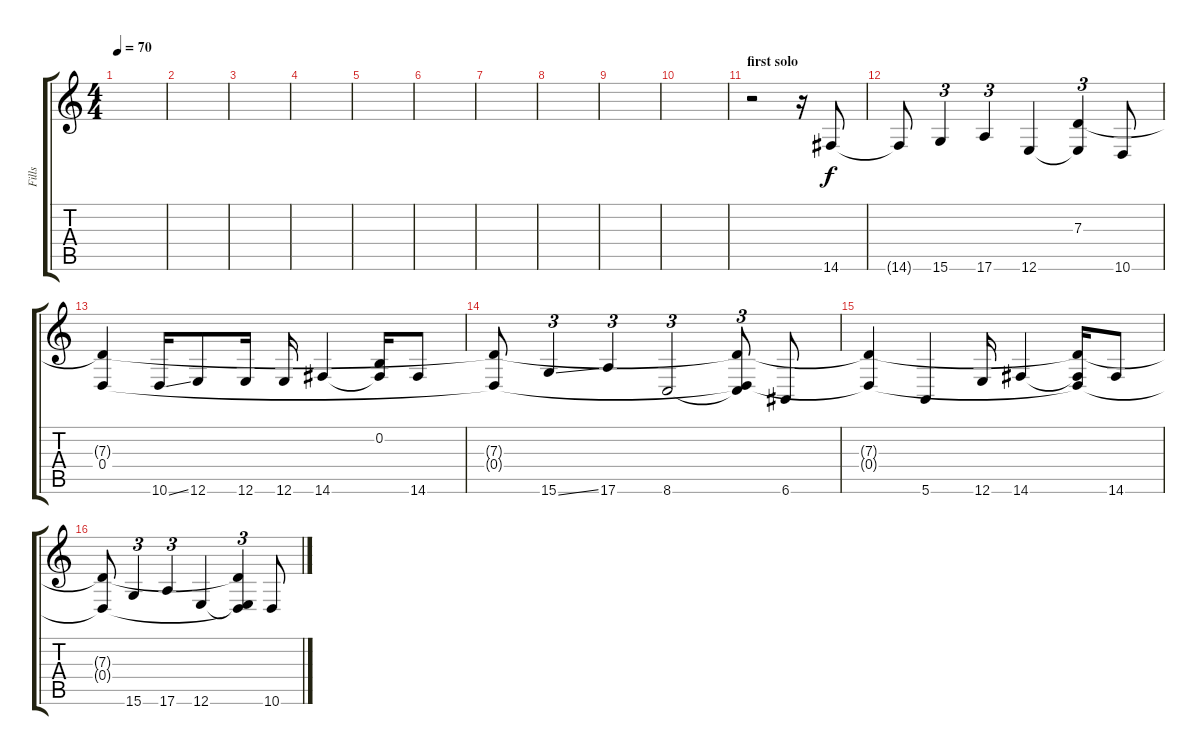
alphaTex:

\track ("Fills" "Fills") {instrument cello}
\staff {score tabs}
\tuning (E4 B3 G3 D3 A2 E2) {hide}
\ts (4 4)
\tempo 70
\clef g2
\ks c
|
|
|
|
|
|
|
|
|
|
\section ("" "first solo")
r.2 r.16 14.6.8 |
14.6{t}.8 15.6.4{tu (3 2)} 17.6.4{tu (3 2)} 12.6.4 (7.3 12.6{t}).4{tu (3 2)} 10.6.8 |
(7.3{t} 0.4).4 10.6{ss}.16 12.6.8 12.6.16 12.6.16 14.6.4 (0.2 14.6{t}).16 14.6.8 |
(7.3{t} 0.4{t}).8 15.6{ss}.4{tu (3 2)} 17.6.4{tu (3 2)} 8.6.2{tu (3 2)} (7.3{t} 0.4{t} 8.6{t}).8{tu (3 2)} 6.6.8 |
(7.3{t} 0.4{t}).4 5.6.4 12.6.16 14.6.4 (7.3{t} 0.4{t} 14.6{t}).16 14.6.8 |
(7.3{t} 0.4{t}).8 15.6.4{tu (3 2)} 17.6.4{tu (3 2)} 12.6.4 (7.3{t} 0.4{t} 12.6{t}).4{tu (3 2)} 10.6.8
